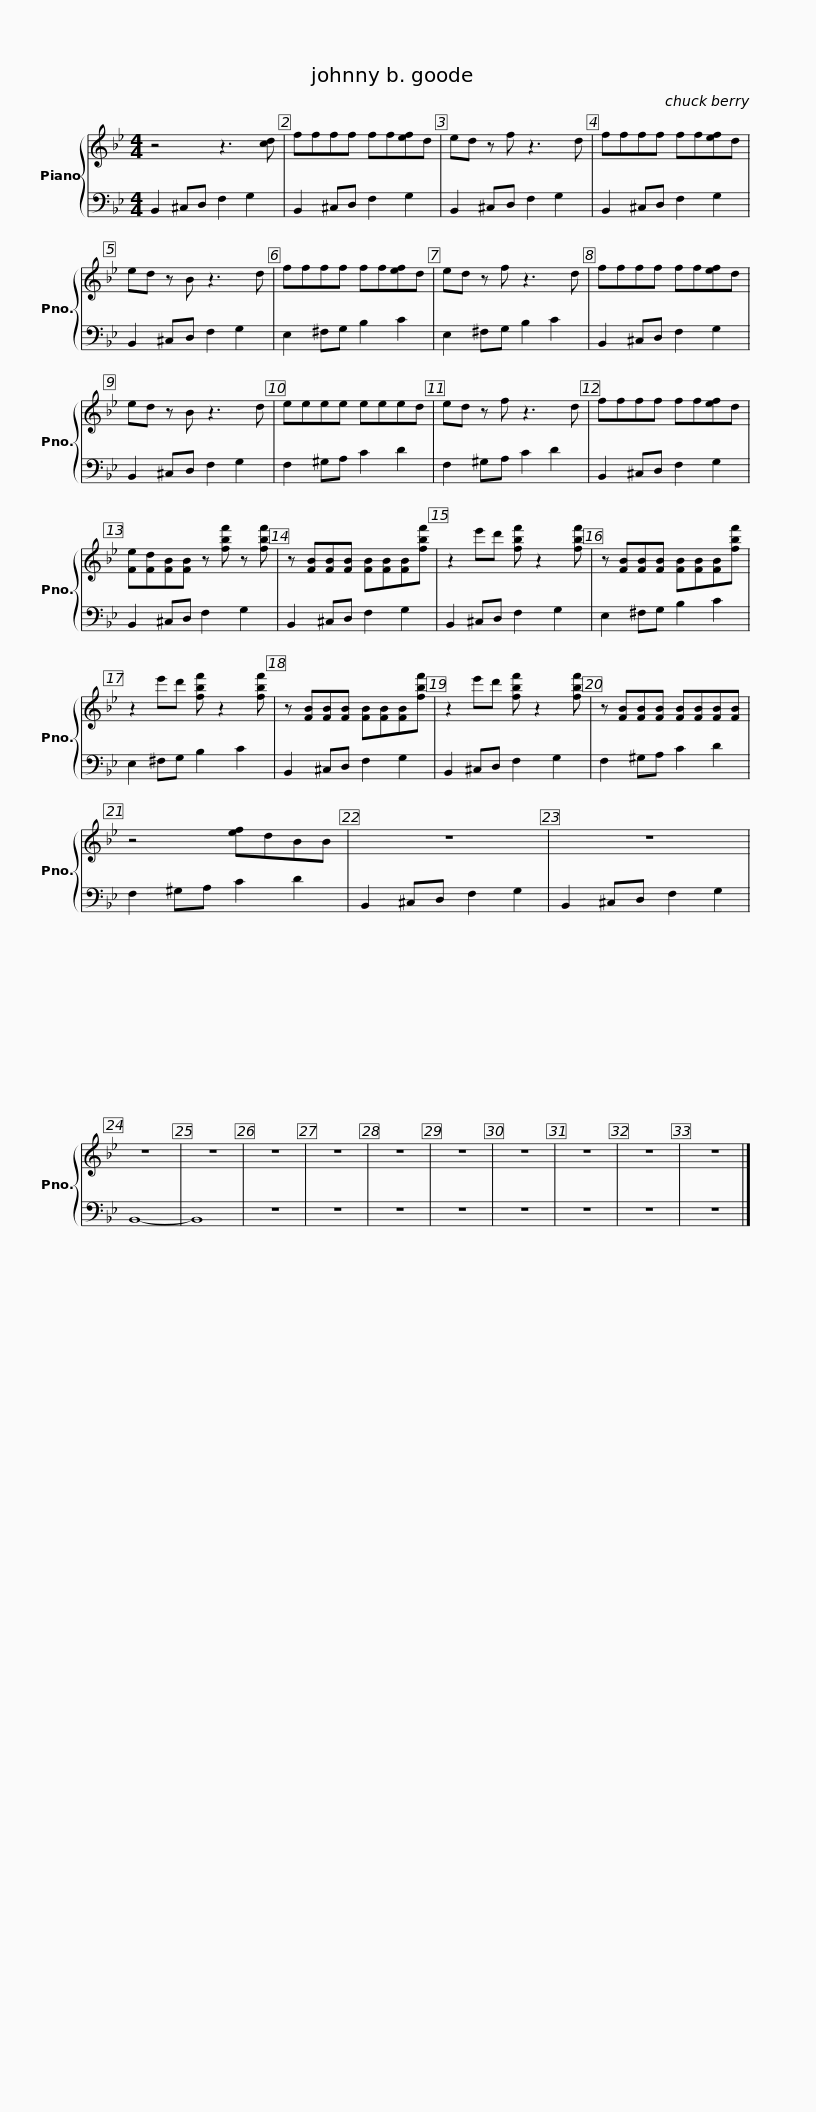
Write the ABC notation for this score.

X:1
%%score { 1 | 2 }
L:1/8
M:4/4
I:linebreak $
K:Bb
V:1 treble
V:2 bass
V:1
 z4 z3 [cd] | ffff ff[ef]d | ed z f z3 d | ffff ff[ef]d | ed z B z3 d |$ %5
 ffff ff[ef]d | ed z f z3 d | ffff ff[ef]d | ed z B z3 d | eeee eeed |$ %10
 ed z f z3 d | ffff ff[ef]d | [Fe][Fd][FB][FB] z [fbf'] z [fbf'] | z [FB][FB][FB] [FB][FB][FB][fbf'] | z2 e'd' [fbf'] z2 [fbf'] |$ %15
 z [FB][FB][FB] [FB][FB][FB][fbf'] | z2 e'd' [fbf'] z2 [fbf'] | z [FB][FB][FB] [FB][FB][FB][fbf'] | z2 e'd' [fbf'] z2 [fbf'] | z [FB][FB][FB] [FB][FB][FB][FB] |$ %20
 z4 [ef]dBB | z8 | z8 | z8 | z8 | %25
 z8 | z8 | z8 | z8 | z8 | %30
 z8 | z8 |$ z8 |] %33
V:2
 B,,2 ^C,D, F,2 G,2 | B,,2 ^C,D, F,2 G,2 | B,,2 ^C,D, F,2 G,2 | B,,2 ^C,D, F,2 G,2 | B,,2 ^C,D, F,2 G,2 |$ %5
 E,2 ^F,G, B,2 C2 | E,2 ^F,G, B,2 C2 | B,,2 ^C,D, F,2 G,2 | B,,2 ^C,D, F,2 G,2 | F,2 ^G,A, C2 D2 |$ %10
 F,2 ^G,A, C2 D2 | B,,2 ^C,D, F,2 G,2 | B,,2 ^C,D, F,2 G,2 | B,,2 ^C,D, F,2 G,2 | B,,2 ^C,D, F,2 G,2 |$ %15
 E,2 ^F,G, B,2 C2 | E,2 ^F,G, B,2 C2 | B,,2 ^C,D, F,2 G,2 | B,,2 ^C,D, F,2 G,2 | F,2 ^G,A, C2 D2 |$ %20
 F,2 ^G,A, C2 D2 | B,,2 ^C,D, F,2 G,2 | B,,2 ^C,D, F,2 G,2 | B,,8- | B,,8 | %25
 z8 | z8 | z8 | z8 | z8 | %30
 z8 | z8 |$ z8 |] %33
